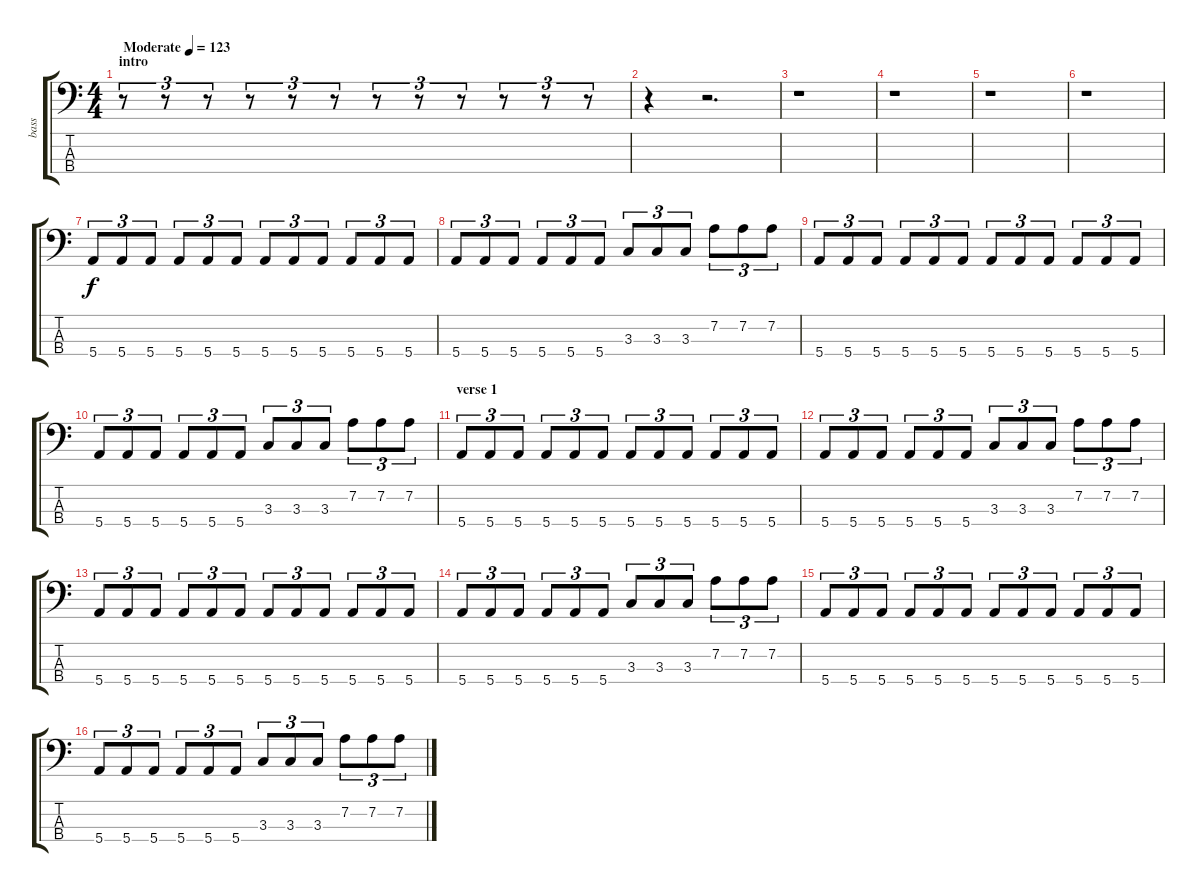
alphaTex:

\track ("bass " "bass ") {instrument electricbasspick}
\staff {score tabs}
\tuning (G2 D2 A1 E1) {hide}
\ts (4 4)
\section ("" "intro")
\tempo (123 "Moderate")
\clef f4
\ks c
r.8{tu (3 2) txt "" dy f instrument electricbasspick} r.8{tu (3 2)} r.8{tu (3 2)} r.8{tu (3 2) txt ""} r.8{tu (3 2)} r.8{tu (3 2)} r.8{tu (3 2)} r.8{tu (3 2)} r.8{tu (3 2)} r.8{tu (3 2)} r.8{tu (3 2)} r.8{tu (3 2)} |
r.4{txt ""} r.2{d txt ""} |
r.1{txt ""} |
r.1{txt ""} |
r.1{txt ""} |
r.1{txt ""} |
5.4.8{tu (3 2) txt ""} 5.4.8{tu (3 2) txt ""} 5.4.8{tu (3 2) txt ""} 5.4.8{tu (3 2) txt ""} 5.4.8{tu (3 2) txt ""} 5.4.8{tu (3 2) txt ""} 5.4.8{tu (3 2) txt ""} 5.4.8{tu (3 2) txt ""} 5.4.8{tu (3 2) txt ""} 5.4.8{tu (3 2) txt ""} 5.4.8{tu (3 2) txt ""} 5.4.8{tu (3 2) txt ""} |
5.4.8{tu (3 2) txt ""} 5.4.8{tu (3 2) txt ""} 5.4.8{tu (3 2) txt ""} 5.4.8{tu (3 2) txt ""} 5.4.8{tu (3 2) txt ""} 5.4.8{tu (3 2) txt ""} 3.3.8{tu (3 2) txt ""} 3.3.8{tu (3 2) txt ""} 3.3.8{tu (3 2) txt ""} 7.2.8{tu (3 2) txt ""} 7.2.8{tu (3 2) txt ""} 7.2.8{tu (3 2) txt ""} |
5.4.8{tu (3 2) txt ""} 5.4.8{tu (3 2) txt ""} 5.4.8{tu (3 2) txt ""} 5.4.8{tu (3 2) txt ""} 5.4.8{tu (3 2) txt ""} 5.4.8{tu (3 2) txt ""} 5.4.8{tu (3 2) txt ""} 5.4.8{tu (3 2) txt ""} 5.4.8{tu (3 2) txt ""} 5.4.8{tu (3 2) txt ""} 5.4.8{tu (3 2) txt ""} 5.4.8{tu (3 2) txt ""} |
5.4.8{tu (3 2) txt ""} 5.4.8{tu (3 2) txt ""} 5.4.8{tu (3 2) txt ""} 5.4.8{tu (3 2) txt ""} 5.4.8{tu (3 2) txt ""} 5.4.8{tu (3 2) txt ""} 3.3.8{tu (3 2) txt ""} 3.3.8{tu (3 2) txt ""} 3.3.8{tu (3 2) txt ""} 7.2.8{tu (3 2) txt ""} 7.2.8{tu (3 2) txt ""} 7.2.8{tu (3 2) txt ""} |
\section ("" "verse 1 ")
5.4.8{tu (3 2) txt ""} 5.4.8{tu (3 2) txt ""} 5.4.8{tu (3 2) txt ""} 5.4.8{tu (3 2) txt ""} 5.4.8{tu (3 2) txt ""} 5.4.8{tu (3 2) txt ""} 5.4.8{tu (3 2) txt ""} 5.4.8{tu (3 2) txt ""} 5.4.8{tu (3 2) txt ""} 5.4.8{tu (3 2) txt ""} 5.4.8{tu (3 2) txt ""} 5.4.8{tu (3 2) txt ""} |
5.4.8{tu (3 2) txt ""} 5.4.8{tu (3 2) txt ""} 5.4.8{tu (3 2) txt ""} 5.4.8{tu (3 2) txt ""} 5.4.8{tu (3 2) txt ""} 5.4.8{tu (3 2) txt ""} 3.3.8{tu (3 2) txt ""} 3.3.8{tu (3 2) txt ""} 3.3.8{tu (3 2) txt ""} 7.2.8{tu (3 2) txt ""} 7.2.8{tu (3 2) txt ""} 7.2.8{tu (3 2) txt ""} |
5.4.8{tu (3 2) txt ""} 5.4.8{tu (3 2) txt ""} 5.4.8{tu (3 2) txt ""} 5.4.8{tu (3 2) txt ""} 5.4.8{tu (3 2) txt ""} 5.4.8{tu (3 2) txt ""} 5.4.8{tu (3 2) txt ""} 5.4.8{tu (3 2) txt ""} 5.4.8{tu (3 2) txt ""} 5.4.8{tu (3 2) txt ""} 5.4.8{tu (3 2) txt ""} 5.4.8{tu (3 2) txt ""} |
5.4.8{tu (3 2) txt ""} 5.4.8{tu (3 2) txt ""} 5.4.8{tu (3 2) txt ""} 5.4.8{tu (3 2) txt ""} 5.4.8{tu (3 2) txt ""} 5.4.8{tu (3 2) txt ""} 3.3.8{tu (3 2) txt ""} 3.3.8{tu (3 2) txt ""} 3.3.8{tu (3 2) txt ""} 7.2.8{tu (3 2) txt ""} 7.2.8{tu (3 2) txt ""} 7.2.8{tu (3 2) txt ""} |
5.4.8{tu (3 2) txt ""} 5.4.8{tu (3 2) txt ""} 5.4.8{tu (3 2) txt ""} 5.4.8{tu (3 2) txt ""} 5.4.8{tu (3 2) txt ""} 5.4.8{tu (3 2) txt ""} 5.4.8{tu (3 2) txt ""} 5.4.8{tu (3 2) txt ""} 5.4.8{tu (3 2) txt ""} 5.4.8{tu (3 2) txt ""} 5.4.8{tu (3 2) txt ""} 5.4.8{tu (3 2) txt ""} |
5.4.8{tu (3 2) txt ""} 5.4.8{tu (3 2) txt ""} 5.4.8{tu (3 2) txt ""} 5.4.8{tu (3 2) txt ""} 5.4.8{tu (3 2) txt ""} 5.4.8{tu (3 2) txt ""} 3.3.8{tu (3 2) txt ""} 3.3.8{tu (3 2) txt ""} 3.3.8{tu (3 2) txt ""} 7.2.8{tu (3 2) txt ""} 7.2.8{tu (3 2) txt ""} 7.2.8{tu (3 2) txt ""}
